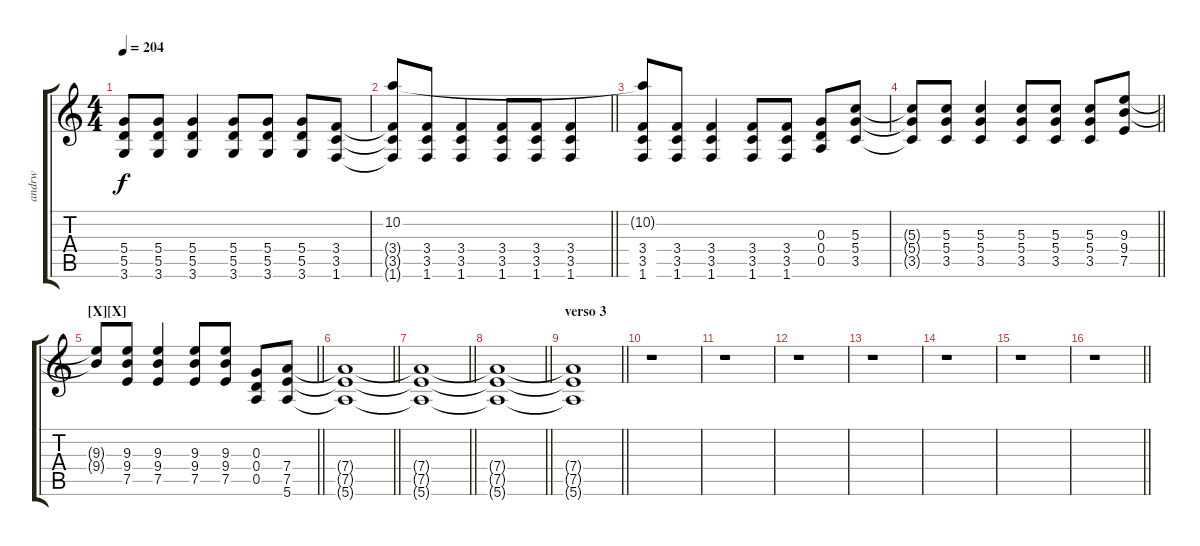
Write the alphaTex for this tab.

\track ("andrw" "andrw") {instrument distortionguitar}
\staff {score tabs}
\tuning (E4 B3 G3 D3 A2 E2) {hide}
\ts (4 4)
\tempo 204
\clef g2
\ks c
(5.4{t} 5.5{t} 3.6{t}).8{dy f} (5.4 5.5 3.6).8 (5.4 5.5 3.6).4 (5.4 5.5 3.6).8 (5.4 5.5 3.6).8 (5.4 5.5 3.6).8 (3.4 3.5 1.6).8 |
\barLineRight lightlight
(10.2 3.4{t} 3.5{t} 1.6{t}).8 (3.4 3.5 1.6).8 (3.4 3.5 1.6).4 (3.4 3.5 1.6).8 (3.4 3.5 1.6).8 (3.4 3.5 1.6).4 |
(10.2{t} 3.4 3.5 1.6).8 (3.4 3.5 1.6).8 (3.4 3.5 1.6).4 (3.4 3.5 1.6).8 (3.4 3.5 1.6).8 (0.3 0.4 0.5).8 (5.3 5.4 3.5).8 |
\barLineRight lightlight
(5.3{t} 5.4{t} 3.5{t}).8 (5.3 5.4 3.5).8 (5.3 5.4 3.5).4 (5.3 5.4 3.5).8 (5.3 5.4 3.5).8 (5.3 5.4 3.5).8 (9.3 9.4 7.5).8 |
\section ("" "[X][X]")
\barLineRight lightlight
(9.3{t} 9.4{t}).8 (9.3 9.4 7.5).8 (9.3 9.4 7.5).4 (9.3 9.4 7.5).8 (9.3 9.4 7.5).8 (0.3 0.4 0.5).8 (7.4 7.5 5.6).8 |
\barLineRight lightlight
(7.4{t} 7.5{t} 5.6{t}).1 |
\barLineRight lightlight
(7.4{t} 7.5{t} 5.6{t}).1 |
\barLineRight lightlight
(7.4{t} 7.5{t} 5.6{t}).1 |
\section ("" "verso 3")
\barLineRight lightlight
(7.4{t} 7.5{t} 5.6{t}).1 |
r.1 |
r.1 |
r.1 |
r.1 |
r.1 |
r.1 |
\barLineRight lightlight
r.1
